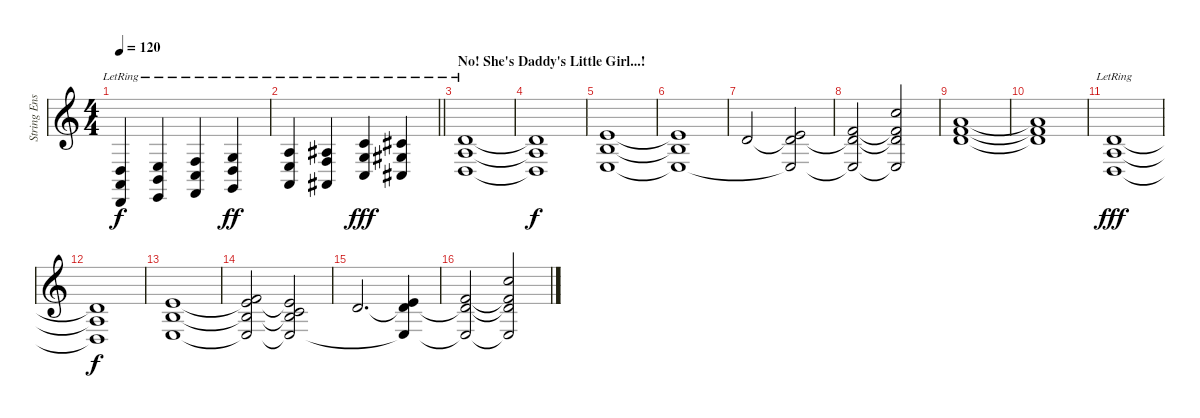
\track ("String Ensemble" "String Ens") {instrument stringensemble1}
\staff {score}
\tuning (E4 B3 G3 D3 A2 D2) {hide}
\ts (4 4)
\tempo 120
\clef g2
\ks c
(0.4{lr} 0.5{lr} 0.6{lr}).4{dy f volume 13} (2.4{lr} 2.5{lr} 2.6{lr}).4 (3.4{lr} 3.5{lr} 3.6{lr}).4 (5.4{lr} 5.5{lr} 5.6{lr}).4{dy ff} |
\barLineRight lightlight
(7.4{lr} 7.5{lr} 7.6{lr}).4 (8.4{lr} 8.5{lr} 8.6{lr}).4 (10.4{lr} 10.5{lr} 10.6{lr}).4{dy fff} (11.4{lr} 11.5{lr} 11.6{lr}).4 |
\section ("" "No! She's Daddy's Little Girl...!")
(3.2{lr} 2.3{lr} 0.4{lr}).1{instrument stringensemble1} |
(3.2{t} 2.3{t} 0.4{t}).1{dy f} |
(9.3 9.4 7.5).1 |
(9.3{t} 9.4{t} 7.5{t}).1 |
7.3.2 (5.2 7.3{t} 7.5{t}).2 |
(6.2 7.3{t} 7.5{t}).2 (8.1 6.2{t} 7.3{t} 7.5{t}).2 |
(10.2 10.3 12.4).1 |
(10.2{t} 10.3{t} 12.4{t}).1 |
(3.2{lr} 2.3{lr} 0.4{lr}).1{dy fff} |
(3.2{t} 2.3{t} 0.4{t}).1{dy f} |
(9.3 9.4 7.5).1 |
(1.1 9.3{t} 9.4{t} 7.5{t}).2 (1.2 9.3{t} 9.4{t} 7.5{t}).2 |
7.3.2{d} (5.2 7.3{t} 7.5{t}).4 |
(6.2 7.3{t} 7.5{t}).2 (8.1 6.2{t} 7.3{t} 7.5{t}).2
